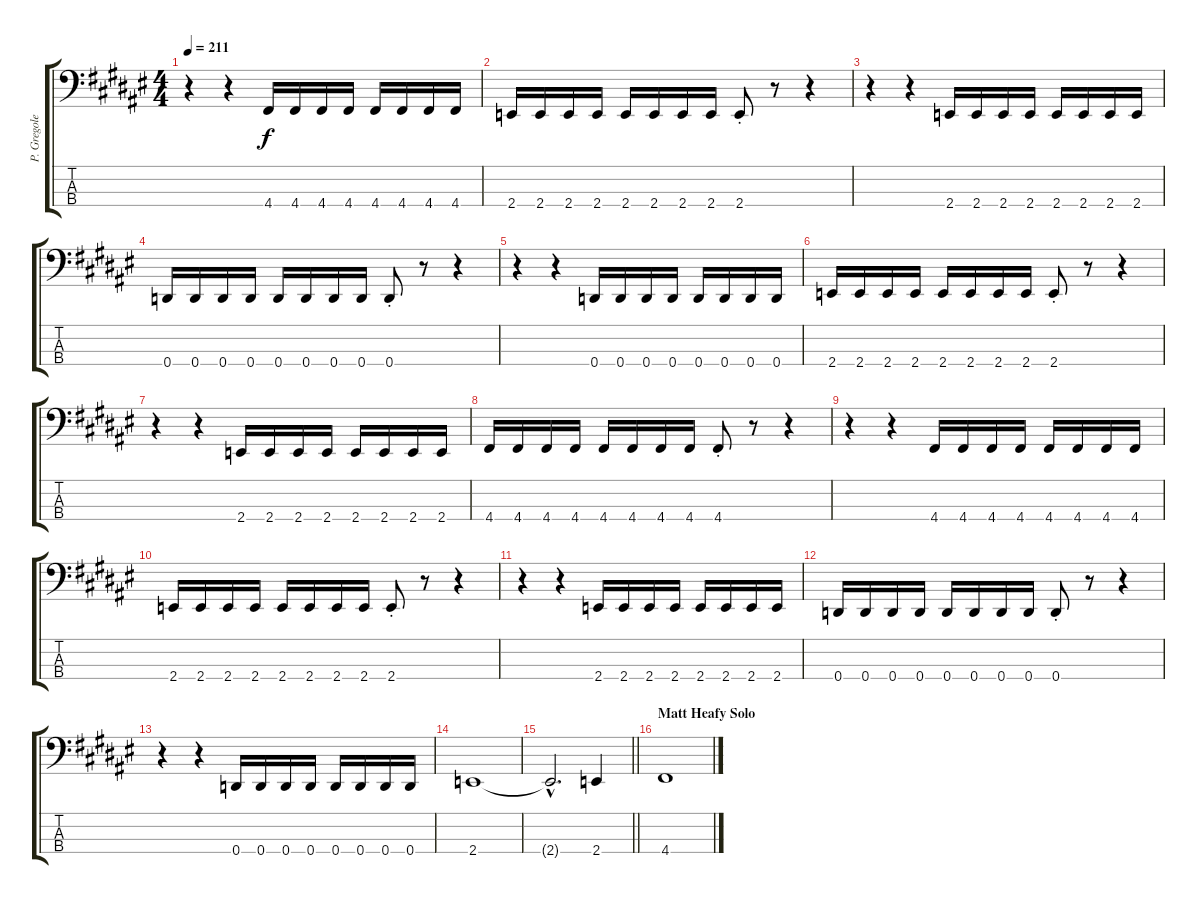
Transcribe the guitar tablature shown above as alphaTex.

\track ("P. Gregoletto" "P. Gregole") {instrument electricbassfinger}
\staff {score tabs}
\tuning (G2 D2 A1 D1) {hide}
\ts (4 4)
\tempo 211
\clef f4
\ks d#minor
r.4{dy f} r.4 4.4.16 4.4.16 4.4.16 4.4.16 4.4.16 4.4.16 4.4.16 4.4.16 |
2.4.16 2.4.16 2.4.16 2.4.16 2.4.16 2.4.16 2.4.16 2.4.16 2.4{st}.8 r.8 r.4 |
r.4 r.4 2.4.16 2.4.16 2.4.16 2.4.16 2.4.16 2.4.16 2.4.16 2.4.16 |
0.4.16 0.4.16 0.4.16 0.4.16 0.4.16 0.4.16 0.4.16 0.4.16 0.4{st}.8 r.8 r.4 |
r.4 r.4 0.4.16 0.4.16 0.4.16 0.4.16 0.4.16 0.4.16 0.4.16 0.4.16 |
2.4.16 2.4.16 2.4.16 2.4.16 2.4.16 2.4.16 2.4.16 2.4.16 2.4{st}.8 r.8 r.4 |
r.4 r.4 2.4.16 2.4.16 2.4.16 2.4.16 2.4.16 2.4.16 2.4.16 2.4.16 |
4.4.16 4.4.16 4.4.16 4.4.16 4.4.16 4.4.16 4.4.16 4.4.16 4.4{st}.8 r.8 r.4 |
r.4 r.4 4.4.16 4.4.16 4.4.16 4.4.16 4.4.16 4.4.16 4.4.16 4.4.16 |
2.4.16 2.4.16 2.4.16 2.4.16 2.4.16 2.4.16 2.4.16 2.4.16 2.4{st}.8 r.8 r.4 |
r.4 r.4 2.4.16 2.4.16 2.4.16 2.4.16 2.4.16 2.4.16 2.4.16 2.4.16 |
0.4.16 0.4.16 0.4.16 0.4.16 0.4.16 0.4.16 0.4.16 0.4.16 0.4{st}.8 r.8 r.4 |
r.4 r.4 0.4.16 0.4.16 0.4.16 0.4.16 0.4.16 0.4.16 0.4.16 0.4.16 |
2.4.1 |
\barLineRight lightlight
2.4{hac t}.2{d} 2.4.4 |
\section ("" "Matt Heafy Solo")
4.4.1
